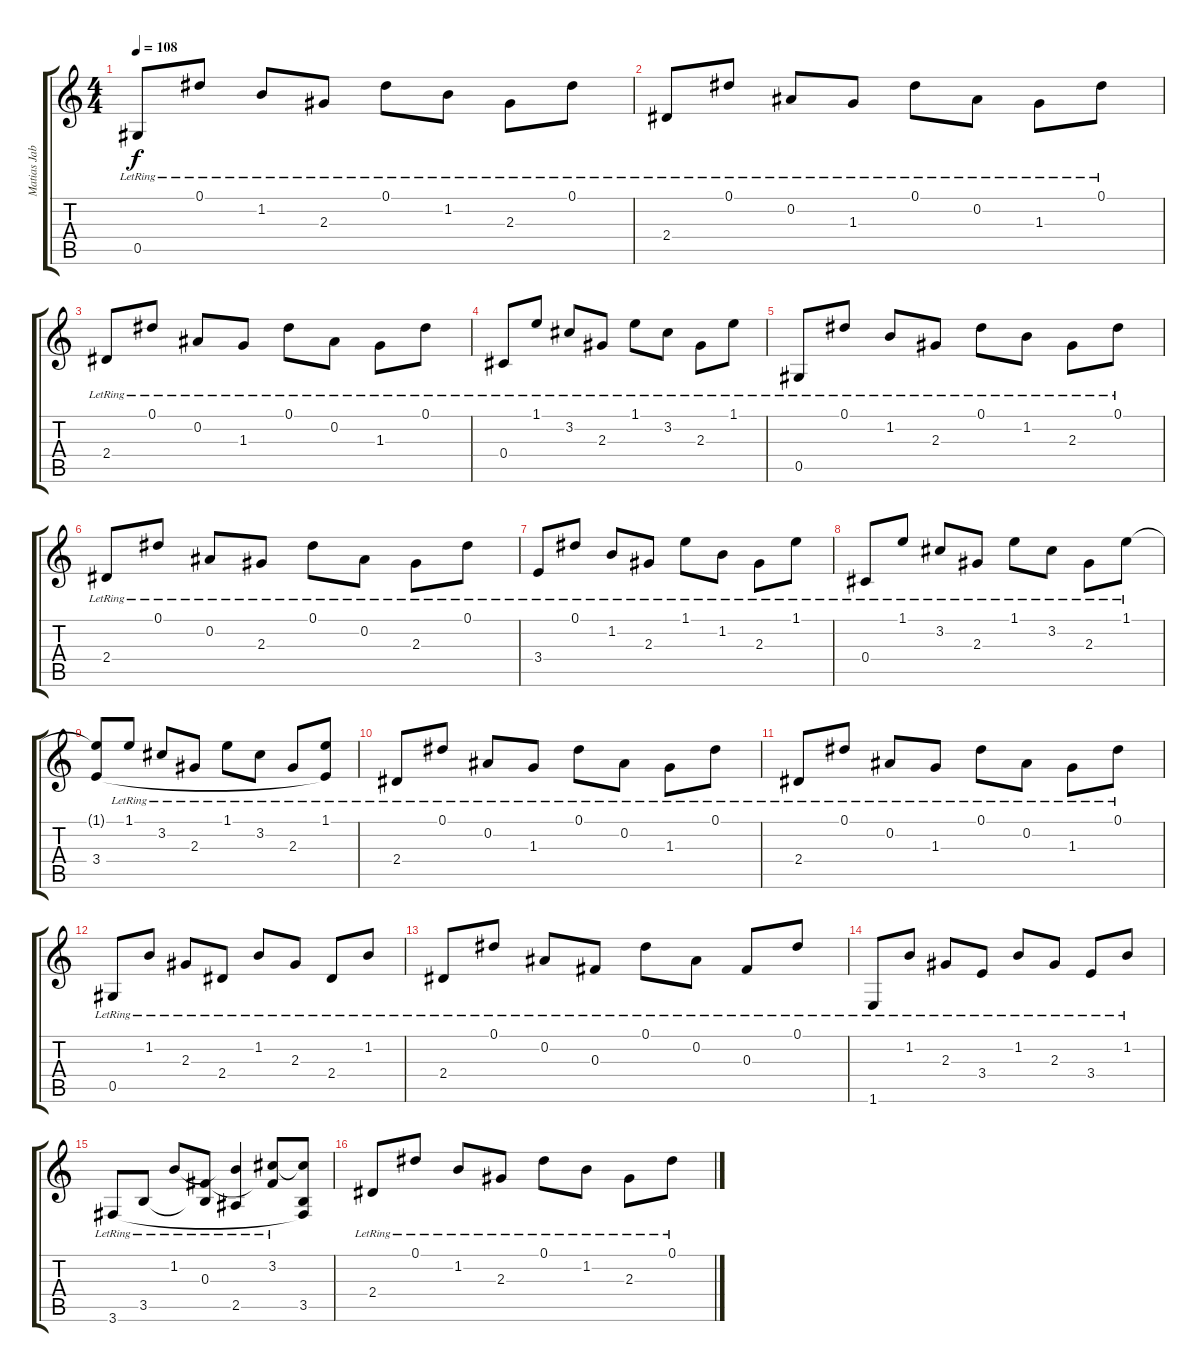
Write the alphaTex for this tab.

\track ("Matias Jabs" "Matias Jab") {instrument electricguitarjazz}
\staff {score tabs}
\tuning (Eb4 Bb3 Gb3 Db3 Ab2 Eb2) {hide}
\ts (4 4)
\tempo 108
\clef g2
\ks c
0.5{lr}.8{dy f} 0.1{lr}.8 1.2{lr}.8 2.3{lr}.8 0.1{lr}.8 1.2{lr}.8 2.3{lr}.8 0.1{lr}.8 |
2.4{lr}.8 0.1{lr}.8 0.2{lr}.8 1.3{lr}.8 0.1{lr}.8 0.2{lr}.8 1.3{lr}.8 0.1{lr}.8 |
2.4{lr}.8 0.1{lr}.8 0.2{lr}.8 1.3{lr}.8 0.1{lr}.8 0.2{lr}.8 1.3{lr}.8 0.1{lr}.8 |
0.4{lr}.8 1.1{lr}.8 3.2{lr}.8 2.3{lr}.8 1.1{lr}.8 3.2{lr}.8 2.3{lr}.8 1.1{lr}.8 |
0.5{lr}.8 0.1{lr}.8 1.2{lr}.8 2.3{lr}.8 0.1{lr}.8 1.2{lr}.8 2.3{lr}.8 0.1{lr}.8 |
2.4{lr}.8 0.1{lr}.8 0.2{lr}.8 2.3{lr}.8 0.1{lr}.8 0.2{lr}.8 2.3{lr}.8 0.1{lr}.8 |
3.4{lr}.8 0.1{lr}.8 1.2{lr}.8 2.3{lr}.8 1.1{lr}.8 1.2{lr}.8 2.3{lr}.8 1.1{lr}.8 |
0.4{lr}.8 1.1{lr}.8 3.2{lr}.8 2.3{lr}.8 1.1{lr}.8 3.2{lr}.8 2.3{lr}.8 1.1{lr}.8 |
(1.1{t} 3.4).8 1.1{lr}.8 3.2{lr}.8 2.3{lr}.8 1.1{lr}.8 3.2{lr}.8 2.3{lr}.8 (1.1{lr} 3.4{t}).8 |
2.4{lr}.8 0.1{lr}.8 0.2{lr}.8 1.3{lr}.8 0.1{lr}.8 0.2{lr}.8 1.3{lr}.8 0.1{lr}.8 |
2.4{lr}.8 0.1{lr}.8 0.2{lr}.8 1.3{lr}.8 0.1{lr}.8 0.2{lr}.8 1.3{lr}.8 0.1{lr}.8 |
0.5{lr}.8 1.2{lr}.8 2.3{lr}.8 2.4{lr}.8 1.2{lr}.8 2.3{lr}.8 2.4{lr}.8 1.2{lr}.8 |
2.4{lr}.8 0.1{lr}.8 0.2{lr}.8 0.3{lr}.8 0.1{lr}.8 0.2{lr}.8 0.3{lr}.8 0.1{lr}.8 |
1.6{lr}.8 1.2{lr}.8 2.3{lr}.8 3.4{lr}.8 1.2{lr}.8 2.3{lr}.8 3.4{lr}.8 1.2{lr}.8 |
3.6{lr}.8 3.5{lr}.8 1.2{lr}.8 (0.3{lr} 3.5{t}).8 (1.2{t} 2.5{lr}).4 (3.2{lr} 0.3{t}).8 (3.2{t} 3.5 3.6{t}).8 |
2.4{lr}.8 0.1{lr}.8 1.2{lr}.8 2.3{lr}.8 0.1{lr}.8 1.2{lr}.8 2.3{lr}.8 0.1{lr}.8
